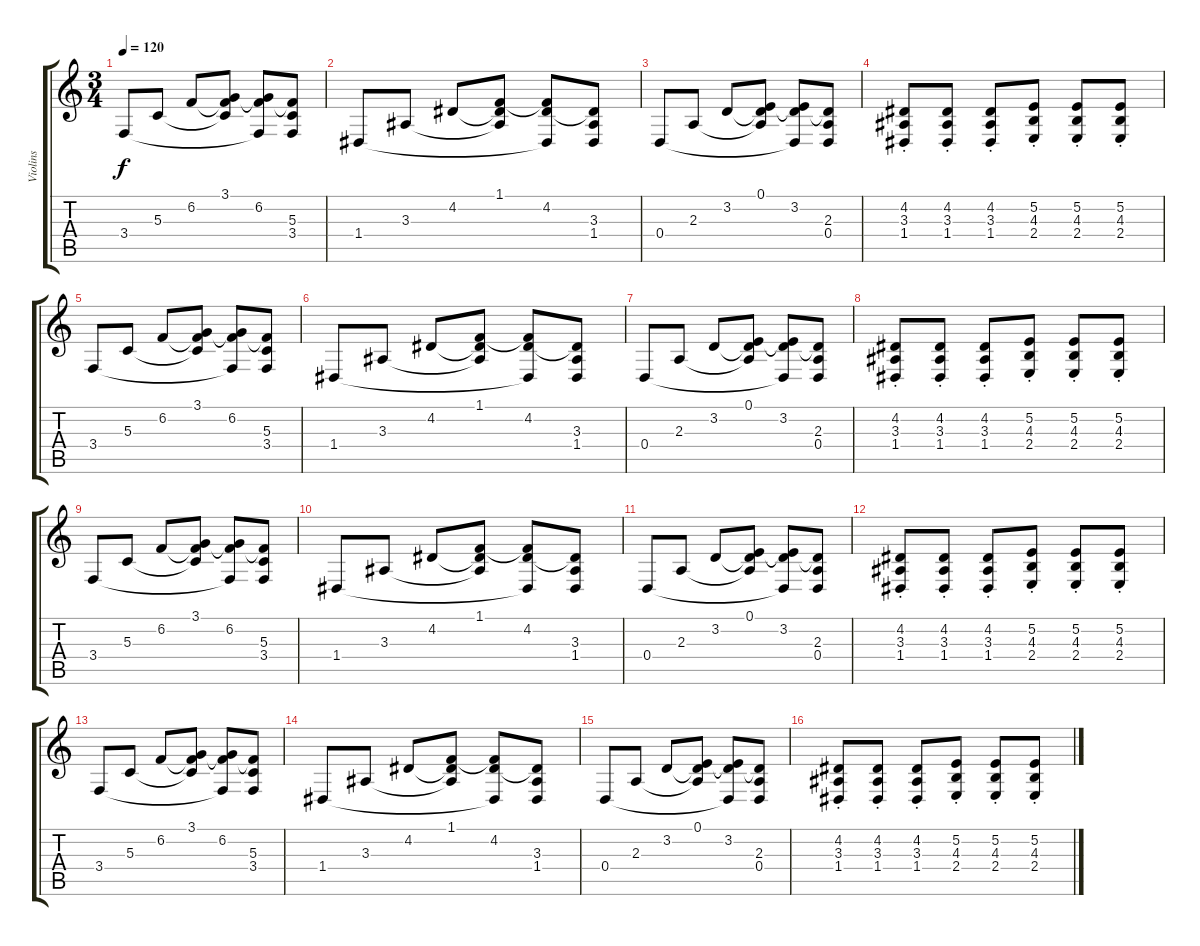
\track ("Violins" "Violins") {instrument stringensemble1}
\staff {score tabs}
\tuning (E4 B3 G3 D3 A2 E2) {hide}
\ts (3 4)
\tempo 120
\clef g2
\ks c
3.4.8{dy f} 5.3.8 6.2.8 (3.1 6.2{t} 5.3{t}).8 (3.1{t} 6.2 3.4{t}).8 (6.2{t} 5.3 3.4).8 |
1.4.8 3.3.8 4.2.8 (1.1 4.2{t} 3.3{t}).8 (1.1{t} 4.2 1.4{t}).8 (4.2{t} 3.3 1.4).8 |
0.4.8 2.3.8 3.2.8 (0.1 3.2{t} 2.3{t}).8 (0.1{t} 3.2 0.4{t}).8 (3.2{t} 2.3 0.4).8 |
(4.2{st} 3.3{st} 1.4{st}).8 (4.2{st} 3.3{st} 1.4{st}).8 (4.2{st} 3.3{st} 1.4{st}).8 (5.2{st} 4.3{st} 2.4{st}).8 (5.2{st} 4.3{st} 2.4{st}).8 (5.2{st} 4.3{st} 2.4{st}).8 |
3.4.8 5.3.8 6.2.8 (3.1 6.2{t} 5.3{t}).8 (3.1{t} 6.2 3.4{t}).8 (6.2{t} 5.3 3.4).8 |
1.4.8 3.3.8 4.2.8 (1.1 4.2{t} 3.3{t}).8 (1.1{t} 4.2 1.4{t}).8 (4.2{t} 3.3 1.4).8 |
0.4.8 2.3.8 3.2.8 (0.1 3.2{t} 2.3{t}).8 (0.1{t} 3.2 0.4{t}).8 (3.2{t} 2.3 0.4).8 |
(4.2{st} 3.3{st} 1.4{st}).8 (4.2{st} 3.3{st} 1.4{st}).8 (4.2{st} 3.3{st} 1.4{st}).8 (5.2{st} 4.3{st} 2.4{st}).8 (5.2{st} 4.3{st} 2.4{st}).8 (5.2{st} 4.3{st} 2.4{st}).8 |
3.4.8 5.3.8 6.2.8 (3.1 6.2{t} 5.3{t}).8 (3.1{t} 6.2 3.4{t}).8 (6.2{t} 5.3 3.4).8 |
1.4.8 3.3.8 4.2.8 (1.1 4.2{t} 3.3{t}).8 (1.1{t} 4.2 1.4{t}).8 (4.2{t} 3.3 1.4).8 |
0.4.8 2.3.8 3.2.8 (0.1 3.2{t} 2.3{t}).8 (0.1{t} 3.2 0.4{t}).8 (3.2{t} 2.3 0.4).8 |
(4.2{st} 3.3{st} 1.4{st}).8 (4.2{st} 3.3{st} 1.4{st}).8 (4.2{st} 3.3{st} 1.4{st}).8 (5.2{st} 4.3{st} 2.4{st}).8 (5.2{st} 4.3{st} 2.4{st}).8 (5.2{st} 4.3{st} 2.4{st}).8 |
3.4.8 5.3.8 6.2.8 (3.1 6.2{t} 5.3{t}).8 (3.1{t} 6.2 3.4{t}).8 (6.2{t} 5.3 3.4).8 |
1.4.8 3.3.8 4.2.8 (1.1 4.2{t} 3.3{t}).8 (1.1{t} 4.2 1.4{t}).8 (4.2{t} 3.3 1.4).8 |
0.4.8 2.3.8 3.2.8 (0.1 3.2{t} 2.3{t}).8 (0.1{t} 3.2 0.4{t}).8 (3.2{t} 2.3 0.4).8 |
(4.2{st} 3.3{st} 1.4{st}).8 (4.2{st} 3.3{st} 1.4{st}).8 (4.2{st} 3.3{st} 1.4{st}).8 (5.2{st} 4.3{st} 2.4{st}).8 (5.2{st} 4.3{st} 2.4{st}).8 (5.2{st} 4.3{st} 2.4{st}).8
